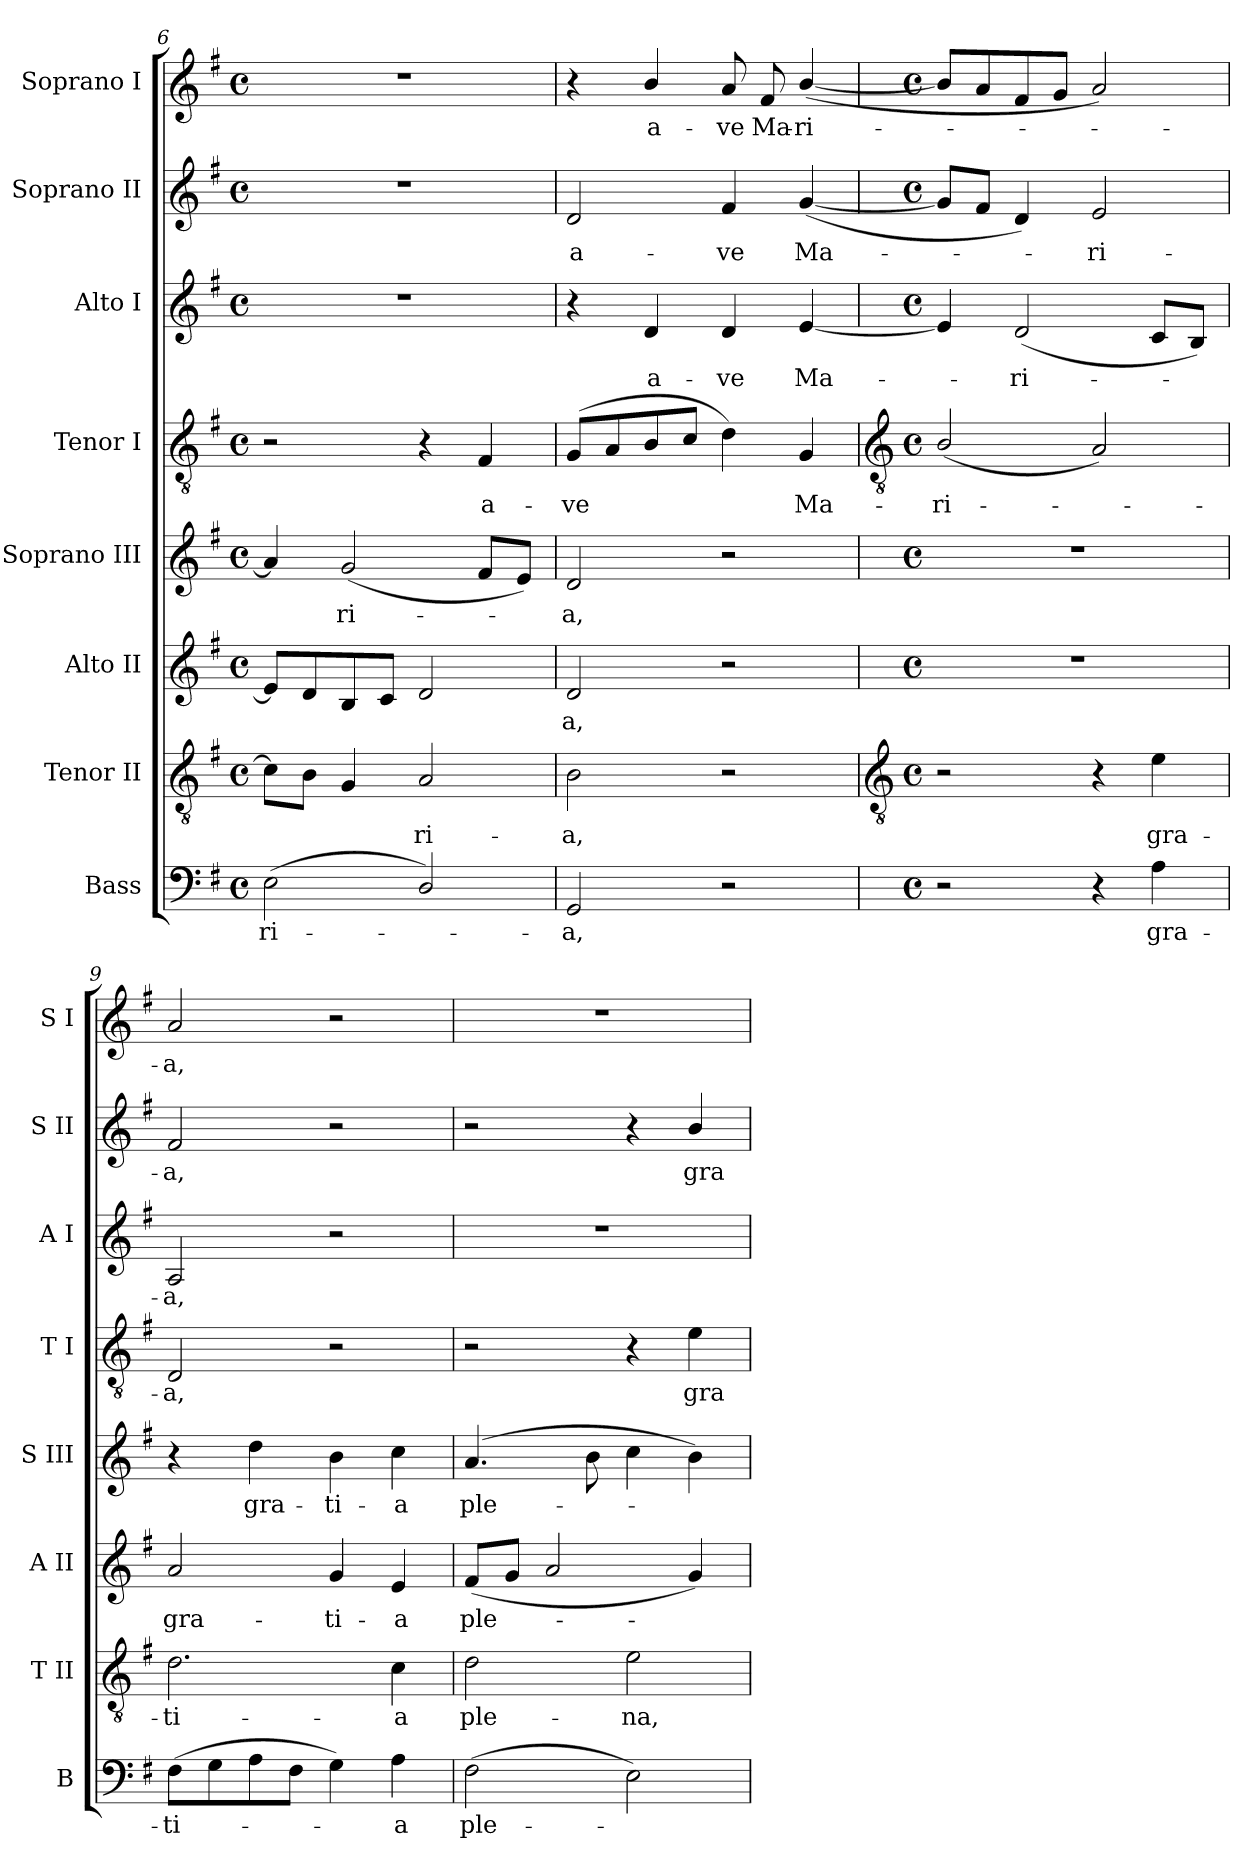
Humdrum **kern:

**kern	**text	**kern	**text	**kern	**text	**kern	**text	**kern	**text	**kern	**text	**kern	**text	**kern	**text
*part8	*part8	*part7	*part7	*part6	*part6	*part5	*part5	*part4	*part4	*part3	*part3	*part2	*part2	*part1	*part1
*staff8	*staff8	*staff7	*staff7	*staff6	*staff6	*staff5	*staff5	*staff4	*staff4	*staff3	*staff3	*staff2	*staff2	*staff1	*staff1
*I"Bass	*	*I"Tenor II	*	*I"Alto II	*	*I"Soprano III	*	*I"Tenor I	*	*I"Alto I	*	*I"Soprano II	*	*I"Soprano I	*
*I'B	*	*I'T II	*	*I'A II	*	*I'S III	*	*I'T I	*	*I'A I	*	*I'S II	*	*I'S I	*
*clefF4	*	*clefGv2	*	*clefG2	*	*clefG2	*	*clefGv2	*	*clefG2	*	*clefG2	*	*clefG2	*
*k[f#]	*	*k[f#]	*	*k[f#]	*	*k[f#]	*	*k[f#]	*	*k[f#]	*	*k[f#]	*	*k[f#]	*
*G:	*	*G:	*	*G:	*	*G:	*	*G:	*	*G:	*	*G:	*	*G:	*
*M4/4	*	*M4/4	*	*M4/4	*	*M4/4	*	*M4/4	*	*M4/4	*	*M4/4	*	*M4/4	*
*met(c)	*	*met(c)	*	*met(c)	*	*met(c)	*	*met(c)	*	*met(c)	*	*met(c)	*	*met(c)	*
=6	=6	=6	=6	=6	=6	=6	=6	=6	=6	=6	=6	=6	=6	=6	=6
!	!LO:LY:b	!	!	!	!	!	!	!	!	!	!	!	!	!	!
(<2E	-ri-	8cL]	.	8e]	.	4a]	.	2r	.	1r	.	1r	.	1r	.
.	.	8BJ	.	8d	.	.	.	.	.	.	.	.	.	.	.
!	!	!	!	!	!	!	!LO:LY:b	!	!	!	!	!	!	!	!
.	.	4G	.	8B	.	(<2g	ri-	.	.	.	.	.	.	.	.
.	.	.	.	8cJ	.	.	.	.	.	.	.	.	.	.	.
!	!	!	!LO:LY:b	!	!	!	!	!	!	!	!	!	!	!	!
2D/)	.	2A	ri-	2d	.	.	.	4r	.	.	.	.	.	.	.
!	!	!	!	!	!	!	!	!	!LO:LY:b	!	!	!	!	!	!
.	.	.	.	.	.	8f#L	.	4F#	a-	.	.	.	.	.	.
.	.	.	.	.	.	8eJ)	.	.	.	.	.	.	.	.	.
=7	=7	=7	=7	=7	=7	=7	=7	=7	=7	=7	=7	=7	=7	=7	=7
!	!LO:LY:b	!	!LO:LY:b	!	!LO:LY:b	!	!LO:LY:b	!	!LO:LY:b	!	!	!	!LO:LY:b	!	!
2GG	a,	2B	-a,	2d	a,	2d	a,	(<8GL	-ve	4r	.	2d	a-	4r	.
.	.	.	.	.	.	.	.	8A	.	.	.	.	.	.	.
!	!	!	!	!	!	!	!	!	!	!	!LO:LY:b	!	!	!	!LO:LY:b
.	.	.	.	.	.	.	.	8B	.	4d	a-	.	.	4b/	a-
.	.	.	.	.	.	.	.	8cJ	.	.	.	.	.	.	.
!	!	!	!	!	!	!	!	!	!	!	!LO:LY:b	!	!LO:LY:b	!	!LO:LY:b
2r	.	2r	.	2r	.	2r	.	4d)	.	4d	-ve	4f#	-ve	8a	-ve
!	!	!	!	!	!	!	!	!	!	!	!	!	!	!	!LO:LY:b
.	.	.	.	.	.	.	.	.	.	.	.	.	.	8f#	Ma-
!	!	!	!	!	!	!	!	!	!LO:LY:b	!	!LO:LY:b	!	!LO:LY:b	!	!LO:LY:b
.	.	.	.	.	.	.	.	4G	Ma-	[4e	Ma-	(<[4g	Ma-	(<[4b/	-ri-
!!LO:LB:g=z
=8	=8	=8	=8	=8	=8	=8	=8	=8	=8	=8	=8	=8	=8	=8	=8
*	*	*clefGv2	*	*	*	*	*	*clefGv2	*	*	*	*	*	*	*
*M4/4	*	*M4/4	*	*M4/4	*	*M4/4	*	*M4/4	*	*M4/4	*	*M4/4	*	*M4/4	*
*met(c)	*	*met(c)	*	*met(c)	*	*met(c)	*	*met(c)	*	*met(c)	*	*met(c)	*	*met(c)	*
!	!	!	!	!	!	!	!	!	!LO:LY:b	!	!	!	!	!	!
2r	.	2r	.	1r	.	1r	.	(<2B/	-ri-	4e]	.	8gL]	.	8bL]	.
.	.	.	.	.	.	.	.	.	.	.	.	8f#J	.	8a	.
!	!	!	!	!	!	!	!	!	!	!	!LO:LY:b	!	!	!	!
.	.	.	.	.	.	.	.	.	.	(<2d	ri-	4d)	.	8f#	.
.	.	.	.	.	.	.	.	.	.	.	.	.	.	8gJ	.
!	!	!	!	!	!	!	!	!	!	!	!	!	!LO:LY:b	!	!
4r	.	4r	.	.	.	.	.	2A)	.	.	.	2e	ri-	2a)	.
!	!LO:LY:b	!	!LO:LY:b	!	!	!	!	!	!	!	!	!	!	!	!
4A	gra-	4e	gra-	.	.	.	.	.	.	8cL	.	.	.	.	.
.	.	.	.	.	.	.	.	.	.	8BJ)	.	.	.	.	.
=9	=9	=9	=9	=9	=9	=9	=9	=9	=9	=9	=9	=9	=9	=9	=9
!	!LO:LY:b	!	!LO:LY:b	!	!LO:LY:b	!	!	!	!LO:LY:b	!	!LO:LY:b	!	!LO:LY:b	!	!LO:LY:b
(>8F#L	-ti-	2.d	-ti-	2a	gra-	4r	.	2D	a,	2A	a,	2f#	-a,	2a	a,
8G	.	.	.	.	.	.	.	.	.	.	.	.	.	.	.
!	!	!	!	!	!	!	!LO:LY:b	!	!	!	!	!	!	!	!
8A	.	.	.	.	.	4dd	gra-	.	.	.	.	.	.	.	.
8F#J	.	.	.	.	.	.	.	.	.	.	.	.	.	.	.
!	!	!	!	!	!LO:LY:b	!	!LO:LY:b	!	!	!	!	!	!	!	!
4G)	.	.	.	4g	-ti-	4b	-ti-	2r	.	2r	.	2r	.	2r	.
!	!LO:LY:b	!	!LO:LY:b	!	!LO:LY:b	!	!LO:LY:b	!	!	!	!	!	!	!	!
4A	a	4c	-a	4e	-a	4cc	-a	.	.	.	.	.	.	.	.
=10	=10	=10	=10	=10	=10	=10	=10	=10	=10	=10	=10	=10	=10	=10	=10
!	!LO:LY:b	!	!LO:LY:b	!	!LO:LY:b	!	!LO:LY:b	!	!	!	!	!	!	!	!
(>2F#	ple-	2d	ple-	(<8f#L	ple-	(>4.a	ple-	2r	.	1r	.	2r	.	1r	.
.	.	.	.	8gJ	.	.	.	.	.	.	.	.	.	.	.
.	.	.	.	2a	.	.	.	.	.	.	.	.	.	.	.
.	.	.	.	.	.	8b	.	.	.	.	.	.	.	.	.
!	!	!	!LO:LY:b	!	!	!	!	!	!	!	!	!	!	!	!
2E)	.	2e	-na,	.	.	4cc	.	4r	.	.	.	4r	.	.	.
!	!	!	!	!	!	!	!	!	!LO:LY:b	!	!	!	!LO:LY:b	!	!
.	.	.	.	4g)	.	4b)	.	4e	gra-	.	.	4b/	gra-	.	.
=	=	=	=	=	=	=	=	=	=	=	=	=	=	=	=
*-	*-	*-	*-	*-	*-	*-	*-	*-	*-	*-	*-	*-	*-	*-	*-
